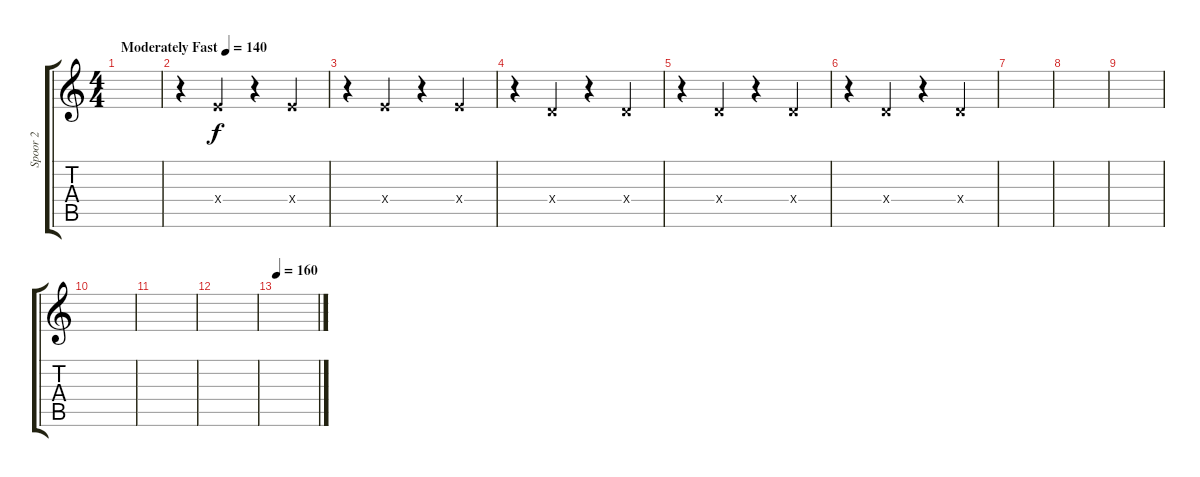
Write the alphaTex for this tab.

\track ("Spoor 2" "Spoor 2") {instrument acousticguitarsteel}
\staff {score tabs}
\tuning (E4 B3 G3 D3 A2 E2) {hide}
\ts (4 4)
\tempo (140 "Moderately Fast")
\clef g2
\ks c
|
r.4 2.4{x}.4 r.4 2.4{x}.4 |
r.4 2.4{x}.4 r.4 2.4{x}.4 |
r.4 0.4{x}.4 r.4 0.4{x}.4 |
r.4 0.4{x}.4 r.4 0.4{x}.4 |
r.4 0.4{x}.4 r.4 0.4{x}.4 |
|
|
|
|
|
|
\tempo 160
